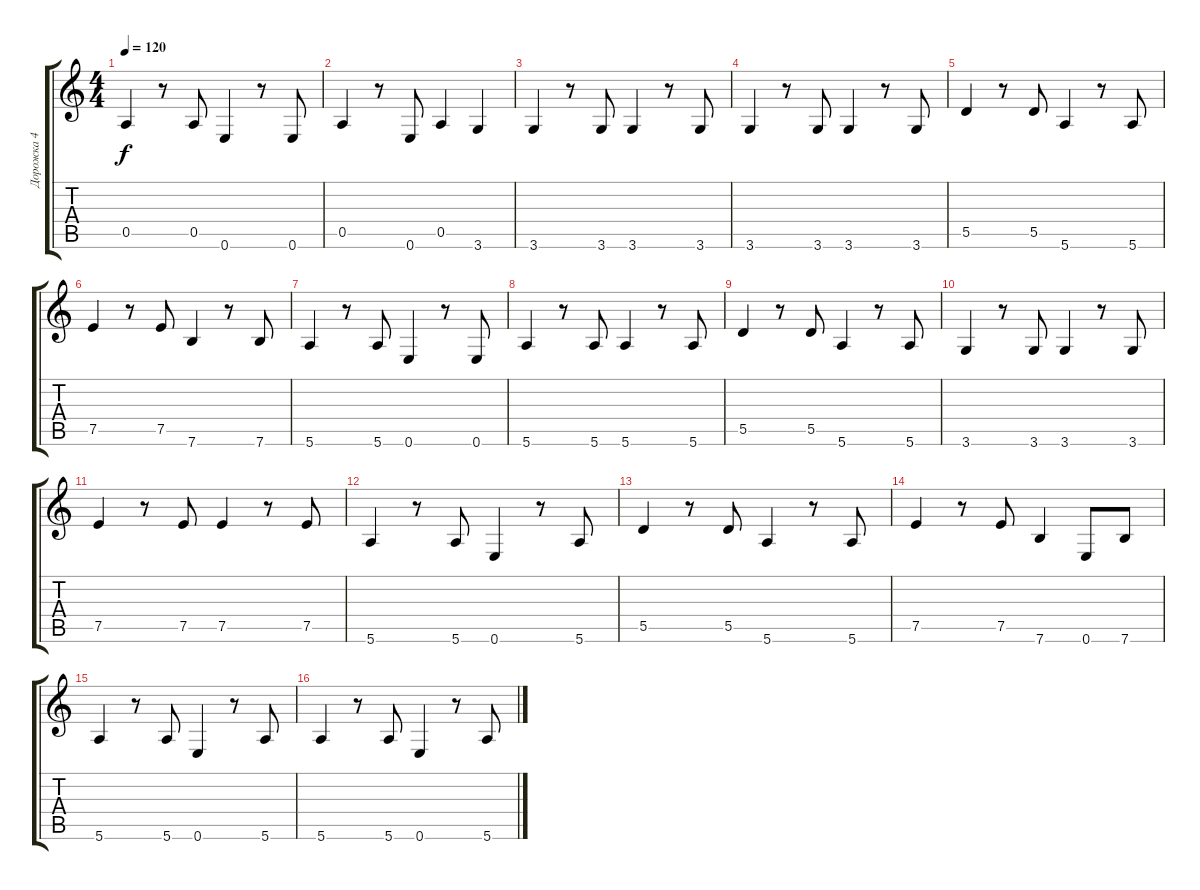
\track ("Дорожка 4" "Дорожка 4") {instrument electricbassfinger}
\staff {score tabs}
\tuning (E4 B3 G3 D3 A2 E2) {hide}
\ts (4 4)
\tempo 120
\clef g2
\ks c
0.5.4{dy f} r.8 0.5.8 0.6.4 r.8 0.6.8 |
0.5.4 r.8 0.6.8 0.5.4 3.6.4 |
3.6.4 r.8 3.6.8 3.6.4 r.8 3.6.8 |
3.6.4 r.8 3.6.8 3.6.4 r.8 3.6.8 |
5.5.4 r.8 5.5.8 5.6.4 r.8 5.6.8 |
7.5.4 r.8 7.5.8 7.6.4 r.8 7.6.8 |
5.6.4 r.8 5.6.8 0.6.4 r.8 0.6.8 |
5.6.4 r.8 5.6.8 5.6.4 r.8 5.6.8 |
5.5.4 r.8 5.5.8 5.6.4 r.8 5.6.8 |
3.6.4 r.8 3.6.8 3.6.4 r.8 3.6.8 |
7.5.4 r.8 7.5.8 7.5.4 r.8 7.5.8 |
5.6.4 r.8 5.6.8 0.6.4 r.8 5.6.8 |
5.5.4 r.8 5.5.8 5.6.4 r.8 5.6.8 |
7.5.4 r.8 7.5.8 7.6.4 0.6.8 7.6.8 |
5.6.4 r.8 5.6.8 0.6.4 r.8 5.6.8 |
5.6.4 r.8 5.6.8 0.6.4 r.8 5.6.8
